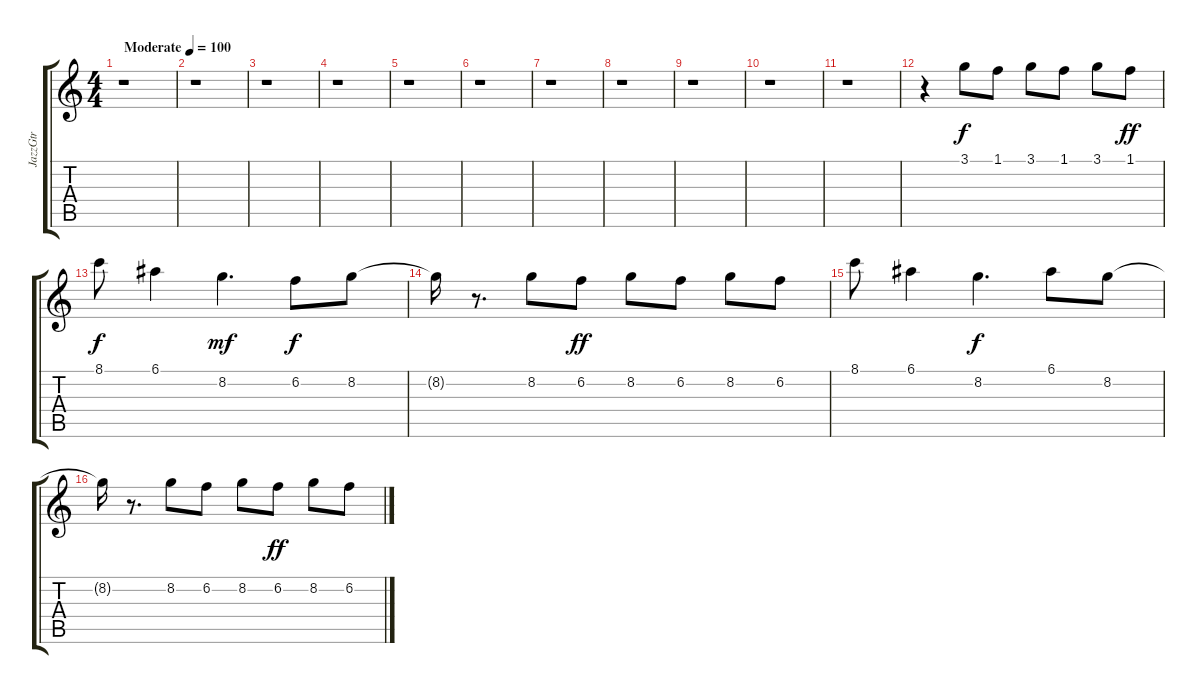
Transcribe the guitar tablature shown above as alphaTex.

\track ("JazzGtr" "JazzGtr") {instrument electricguitarjazz}
\staff {score tabs}
\tuning (E4 B3 G3 D3 A2 E2) {hide}
\ts (4 4)
\tempo (100 "Moderate")
\clef g2
\ks c
r.1{dy f instrument electricguitarjazz} |
r.1 |
r.1 |
r.1 |
r.1 |
r.1 |
r.1 |
r.1 |
r.1 |
r.1 |
r.1 |
r.4 3.1.8 1.1.8 3.1.8 1.1.8 3.1.8 1.1.8{dy ff} |
8.1.8{dy f} 6.1.4 8.2.4{d dy mf} 6.2.8{dy f} 8.2.8 |
8.2{t}.16 r.8{d} 8.2.8 6.2.8{dy ff} 8.2.8 6.2.8 8.2.8 6.2.8 |
8.1.8 6.1.4 8.2.4{d dy f} 6.1.8 8.2.8 |
8.2{t}.16 r.8{d} 8.2.8 6.2.8 8.2.8 6.2.8{dy ff} 8.2.8 6.2.8
